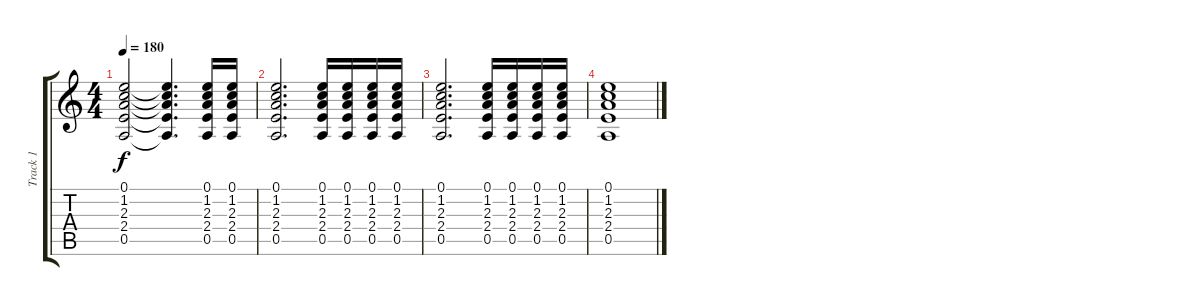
\track ("Track 1" "Track 1") {instrument electricguitarmuted}
\staff {score tabs}
\tuning (E4 B3 G3 D3 A2 E2) {hide}
\ts (4 4)
\tempo 180
\clef g2
\ks c
(0.1 1.2 2.3 2.4 0.5).2{dy f} (0.1{t} 1.2{t} 2.3{t} 2.4{t} 0.5{t}).4{d} (0.1 1.2 2.3 2.4 0.5).16 (0.1 1.2 2.3 2.4 0.5).16 |
(0.1 1.2 2.3 2.4 0.5).2{d} (0.1 1.2 2.3 2.4 0.5).16 (0.1 1.2 2.3 2.4 0.5).16 (0.1 1.2 2.3 2.4 0.5).16 (0.1 1.2 2.3 2.4 0.5).16 |
(0.1 1.2 2.3 2.4 0.5).2{d} (0.1 1.2 2.3 2.4 0.5).16 (0.1 1.2 2.3 2.4 0.5).16 (0.1 1.2 2.3 2.4 0.5).16 (0.1 1.2 2.3 2.4 0.5).16 |
(0.1 1.2 2.3 2.4 0.5).1
